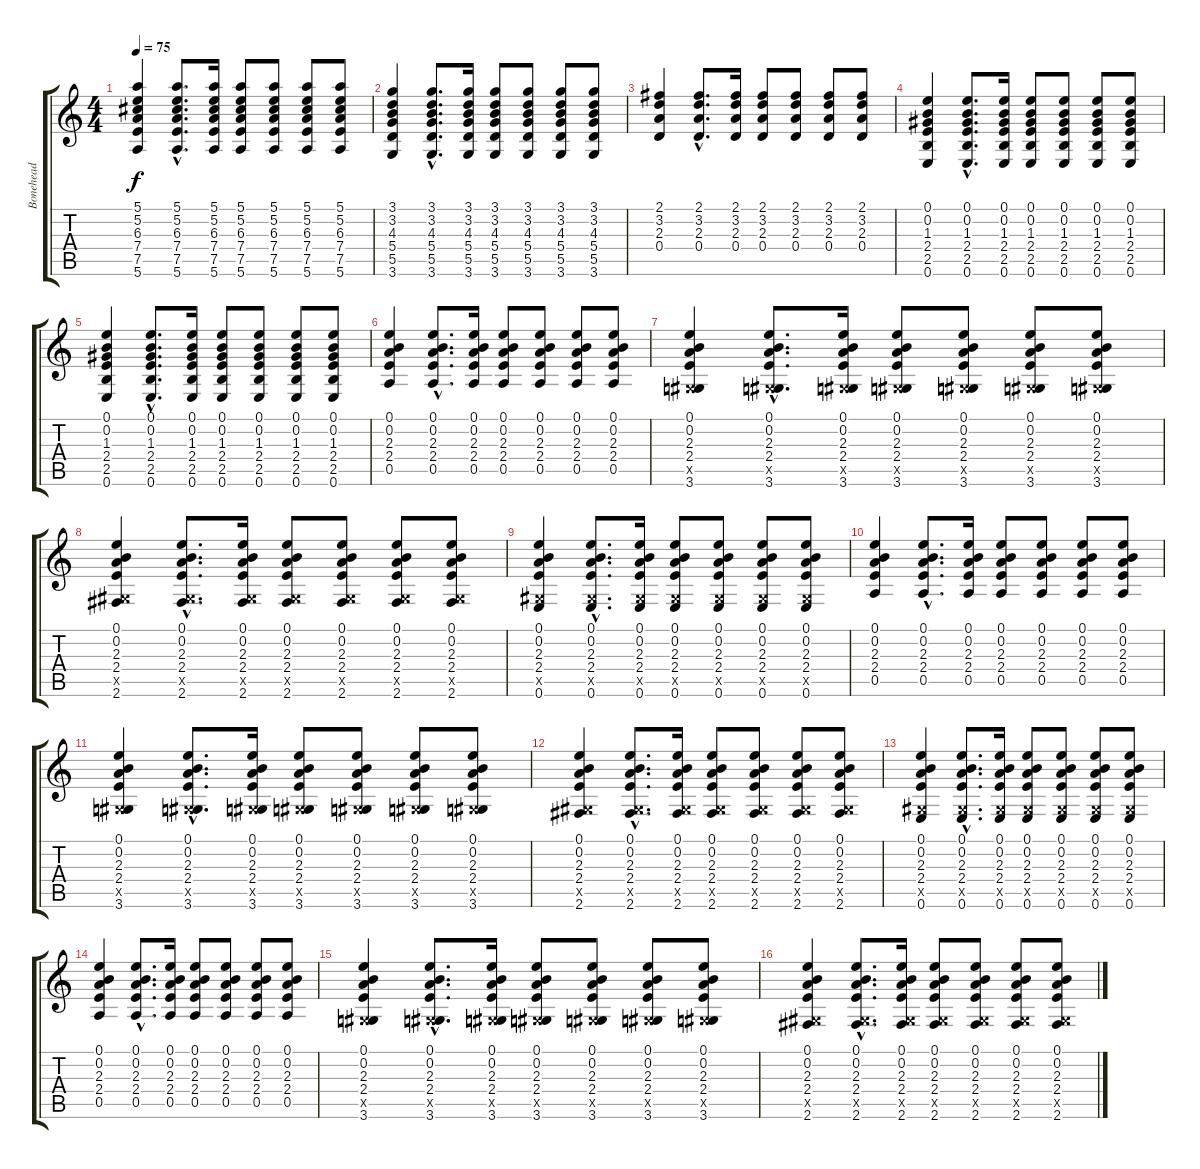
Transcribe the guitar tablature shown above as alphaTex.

\track ("Bonehead" "Bonehead") {instrument acousticguitarsteel}
\staff {score tabs}
\tuning (E4 B3 G3 D3 A2 E2) {hide}
\ts (4 4)
\tempo 75
\clef g2
\ks c
(5.1 5.2 6.3 7.4 7.5 5.6).4{dy f} (5.1{hac} 5.2{hac} 6.3{hac} 7.4{hac} 7.5{hac} 5.6{hac}).8{d} (5.1 5.2 6.3 7.4 7.5 5.6).16 (5.1 5.2 6.3 7.4 7.5 5.6).8 (5.1 5.2 6.3 7.4 7.5 5.6).8 (5.1 5.2 6.3 7.4 7.5 5.6).8 (5.1 5.2 6.3 7.4 7.5 5.6).8 |
(3.1 3.2 4.3 5.4 5.5 3.6).4 (3.1{hac} 3.2{hac} 4.3{hac} 5.4{hac} 5.5{hac} 3.6{hac}).8{d} (3.1 3.2 4.3 5.4 5.5 3.6).16 (3.1 3.2 4.3 5.4 5.5 3.6).8 (3.1 3.2 4.3 5.4 5.5 3.6).8 (3.1 3.2 4.3 5.4 5.5 3.6).8 (3.1 3.2 4.3 5.4 5.5 3.6).8 |
(2.1 3.2 2.3 0.4).4 (2.1{hac} 3.2{hac} 2.3{hac} 0.4{hac}).8{d} (2.1 3.2 2.3 0.4).16 (2.1 3.2 2.3 0.4).8 (2.1 3.2 2.3 0.4).8 (2.1 3.2 2.3 0.4).8 (2.1 3.2 2.3 0.4).8 |
(0.1 0.2 1.3 2.4 2.5 0.6).4 (0.1{hac} 0.2{hac} 1.3{hac} 2.4{hac} 2.5{hac} 0.6{hac}).8{d} (0.1 0.2 1.3 2.4 2.5 0.6).16 (0.1 0.2 1.3 2.4 2.5 0.6).8 (0.1 0.2 1.3 2.4 2.5 0.6).8 (0.1 0.2 1.3 2.4 2.5 0.6).8 (0.1 0.2 1.3 2.4 2.5 0.6).8 |
(0.1 0.2 1.3 2.4 2.5 0.6).4 (0.1{hac} 0.2{hac} 1.3{hac} 2.4{hac} 2.5{hac} 0.6{hac}).8{d} (0.1 0.2 1.3 2.4 2.5 0.6).16 (0.1 0.2 1.3 2.4 2.5 0.6).8 (0.1 0.2 1.3 2.4 2.5 0.6).8 (0.1 0.2 1.3 2.4 2.5 0.6).8 (0.1 0.2 1.3 2.4 2.5 0.6).8 |
(0.1 0.2 2.3 2.4 0.5).4{volume 7 instrument acousticguitarsteel} (0.1{hac} 0.2{hac} 2.3{hac} 2.4{hac} 0.5{hac}).8{d} (0.1 0.2 2.3 2.4 0.5).16 (0.1 0.2 2.3 2.4 0.5).8 (0.1 0.2 2.3 2.4 0.5).8 (0.1 0.2 2.3 2.4 0.5).8 (0.1 0.2 2.3 2.4 0.5).8 |
(0.1 0.2 2.3 2.4 -1.5{x} 3.6).4 (0.1{hac} 0.2{hac} 2.3{hac} 2.4{hac} -1.5{hac x} 3.6{hac}).8{d} (0.1 0.2 2.3 2.4 -1.5{x} 3.6).16 (0.1 0.2 2.3 2.4 -1.5{x} 3.6).8 (0.1 0.2 2.3 2.4 -1.5{x} 3.6).8 (0.1 0.2 2.3 2.4 -1.5{x} 3.6).8 (0.1 0.2 2.3 2.4 -1.5{x} 3.6).8 |
(0.1 0.2 2.3 2.4 -1.5{x} 2.6).4 (0.1{hac} 0.2{hac} 2.3{hac} 2.4{hac} -1.5{hac x} 2.6{hac}).8{d} (0.1 0.2 2.3 2.4 -1.5{x} 2.6).16 (0.1 0.2 2.3 2.4 -1.5{x} 2.6).8 (0.1 0.2 2.3 2.4 -1.5{x} 2.6).8 (0.1 0.2 2.3 2.4 -1.5{x} 2.6).8 (0.1 0.2 2.3 2.4 -1.5{x} 2.6).8 |
(0.1 0.2 2.3 2.4 -1.5{x} 0.6).4 (0.1{hac} 0.2{hac} 2.3{hac} 2.4{hac} -1.5{hac x} 0.6{hac}).8{d} (0.1 0.2 2.3 2.4 -1.5{x} 0.6).16 (0.1 0.2 2.3 2.4 -1.5{x} 0.6).8 (0.1 0.2 2.3 2.4 -1.5{x} 0.6).8 (0.1 0.2 2.3 2.4 -1.5{x} 0.6).8 (0.1 0.2 2.3 2.4 -1.5{x} 0.6).8 |
(0.1 0.2 2.3 2.4 0.5).4 (0.1{hac} 0.2{hac} 2.3{hac} 2.4{hac} 0.5{hac}).8{d} (0.1 0.2 2.3 2.4 0.5).16 (0.1 0.2 2.3 2.4 0.5).8 (0.1 0.2 2.3 2.4 0.5).8 (0.1 0.2 2.3 2.4 0.5).8 (0.1 0.2 2.3 2.4 0.5).8 |
(0.1 0.2 2.3 2.4 -1.5{x} 3.6).4 (0.1{hac} 0.2{hac} 2.3{hac} 2.4{hac} -1.5{hac x} 3.6{hac}).8{d} (0.1 0.2 2.3 2.4 -1.5{x} 3.6).16 (0.1 0.2 2.3 2.4 -1.5{x} 3.6).8 (0.1 0.2 2.3 2.4 -1.5{x} 3.6).8 (0.1 0.2 2.3 2.4 -1.5{x} 3.6).8 (0.1 0.2 2.3 2.4 -1.5{x} 3.6).8 |
(0.1 0.2 2.3 2.4 -1.5{x} 2.6).4 (0.1{hac} 0.2{hac} 2.3{hac} 2.4{hac} -1.5{hac x} 2.6{hac}).8{d} (0.1 0.2 2.3 2.4 -1.5{x} 2.6).16 (0.1 0.2 2.3 2.4 -1.5{x} 2.6).8 (0.1 0.2 2.3 2.4 -1.5{x} 2.6).8 (0.1 0.2 2.3 2.4 -1.5{x} 2.6).8 (0.1 0.2 2.3 2.4 -1.5{x} 2.6).8 |
(0.1 0.2 2.3 2.4 -1.5{x} 0.6).4 (0.1{hac} 0.2{hac} 2.3{hac} 2.4{hac} -1.5{hac x} 0.6{hac}).8{d} (0.1 0.2 2.3 2.4 -1.5{x} 0.6).16 (0.1 0.2 2.3 2.4 -1.5{x} 0.6).8 (0.1 0.2 2.3 2.4 -1.5{x} 0.6).8 (0.1 0.2 2.3 2.4 -1.5{x} 0.6).8 (0.1 0.2 2.3 2.4 -1.5{x} 0.6).8 |
(0.1 0.2 2.3 2.4 0.5).4 (0.1{hac} 0.2{hac} 2.3{hac} 2.4{hac} 0.5{hac}).8{d} (0.1 0.2 2.3 2.4 0.5).16 (0.1 0.2 2.3 2.4 0.5).8 (0.1 0.2 2.3 2.4 0.5).8 (0.1 0.2 2.3 2.4 0.5).8 (0.1 0.2 2.3 2.4 0.5).8 |
(0.1 0.2 2.3 2.4 -1.5{x} 3.6).4 (0.1{hac} 0.2{hac} 2.3{hac} 2.4{hac} -1.5{hac x} 3.6{hac}).8{d} (0.1 0.2 2.3 2.4 -1.5{x} 3.6).16 (0.1 0.2 2.3 2.4 -1.5{x} 3.6).8 (0.1 0.2 2.3 2.4 -1.5{x} 3.6).8 (0.1 0.2 2.3 2.4 -1.5{x} 3.6).8 (0.1 0.2 2.3 2.4 -1.5{x} 3.6).8 |
(0.1 0.2 2.3 2.4 -1.5{x} 2.6).4 (0.1{hac} 0.2{hac} 2.3{hac} 2.4{hac} -1.5{hac x} 2.6{hac}).8{d} (0.1 0.2 2.3 2.4 -1.5{x} 2.6).16 (0.1 0.2 2.3 2.4 -1.5{x} 2.6).8 (0.1 0.2 2.3 2.4 -1.5{x} 2.6).8 (0.1 0.2 2.3 2.4 -1.5{x} 2.6).8 (0.1 0.2 2.3 2.4 -1.5{x} 2.6).8
